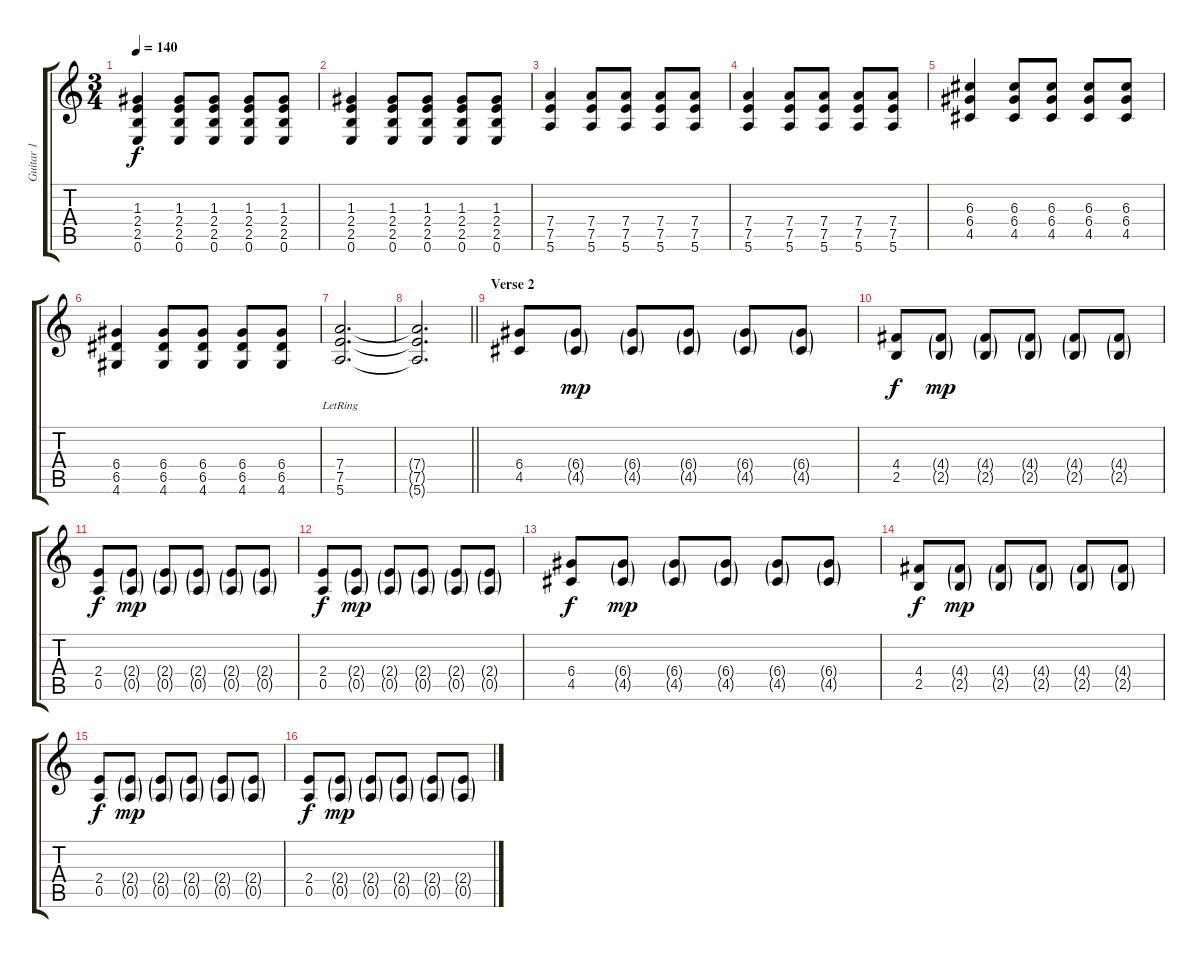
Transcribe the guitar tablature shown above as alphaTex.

\track ("Guitar 1" "Guitar 1") {instrument distortionguitar}
\staff {score tabs}
\tuning (E4 B3 G3 D3 A2 E2) {hide}
\ts (3 4)
\tempo 140
\clef g2
\ks c
(1.3 2.4 2.5 0.6).4{dy f} (1.3 2.4 2.5 0.6).8 (1.3 2.4 2.5 0.6).8 (1.3 2.4 2.5 0.6).8 (1.3 2.4 2.5 0.6).8 |
(1.3 2.4 2.5 0.6).4 (1.3 2.4 2.5 0.6).8 (1.3 2.4 2.5 0.6).8 (1.3 2.4 2.5 0.6).8 (1.3 2.4 2.5 0.6).8 |
(7.4 7.5 5.6).4 (7.4 7.5 5.6).8 (7.4 7.5 5.6).8 (7.4 7.5 5.6).8 (7.4 7.5 5.6).8 |
(7.4 7.5 5.6).4 (7.4 7.5 5.6).8 (7.4 7.5 5.6).8 (7.4 7.5 5.6).8 (7.4 7.5 5.6).8 |
(6.3 6.4 4.5).4 (6.3 6.4 4.5).8 (6.3 6.4 4.5).8 (6.3 6.4 4.5).8 (6.3 6.4 4.5).8 |
(6.4 6.5 4.6).4 (6.4 6.5 4.6).8 (6.4 6.5 4.6).8 (6.4 6.5 4.6).8 (6.4 6.5 4.6).8 |
(7.4{lr} 7.5{lr} 5.6{lr}).2{d} |
\barLineRight lightlight
(7.4{t} 7.5{t} 5.6{t}).2{d} |
\section ("" "Verse 2")
(6.4 4.5).8{instrument electricguitarjazz} (6.4{g} 4.5{g}).8{dy mp} (6.4{g} 4.5{g}).8 (6.4{g} 4.5{g}).8 (6.4{g} 4.5{g}).8 (6.4{g} 4.5{g}).8 |
(4.4 2.5).8{dy f} (4.4{g} 2.5{g}).8{dy mp} (4.4{g} 2.5{g}).8 (4.4{g} 2.5{g}).8 (4.4{g} 2.5{g}).8 (4.4{g} 2.5{g}).8 |
(2.4 0.5).8{dy f} (2.4{g} 0.5{g}).8{dy mp} (2.4{g} 0.5{g}).8 (2.4{g} 0.5{g}).8 (2.4{g} 0.5{g}).8 (2.4{g} 0.5{g}).8 |
(2.4 0.5).8{dy f} (2.4{g} 0.5{g}).8{dy mp} (2.4{g} 0.5{g}).8 (2.4{g} 0.5{g}).8 (2.4{g} 0.5{g}).8 (2.4{g} 0.5{g}).8 |
(6.4 4.5).8{dy f} (6.4{g} 4.5{g}).8{dy mp} (6.4{g} 4.5{g}).8 (6.4{g} 4.5{g}).8 (6.4{g} 4.5{g}).8 (6.4{g} 4.5{g}).8 |
(4.4 2.5).8{dy f} (4.4{g} 2.5{g}).8{dy mp} (4.4{g} 2.5{g}).8 (4.4{g} 2.5{g}).8 (4.4{g} 2.5{g}).8 (4.4{g} 2.5{g}).8 |
(2.4 0.5).8{dy f} (2.4{g} 0.5{g}).8{dy mp} (2.4{g} 0.5{g}).8 (2.4{g} 0.5{g}).8 (2.4{g} 0.5{g}).8 (2.4{g} 0.5{g}).8 |
(2.4 0.5).8{dy f} (2.4{g} 0.5{g}).8{dy mp} (2.4{g} 0.5{g}).8 (2.4{g} 0.5{g}).8 (2.4{g} 0.5{g}).8 (2.4{g} 0.5{g}).8
